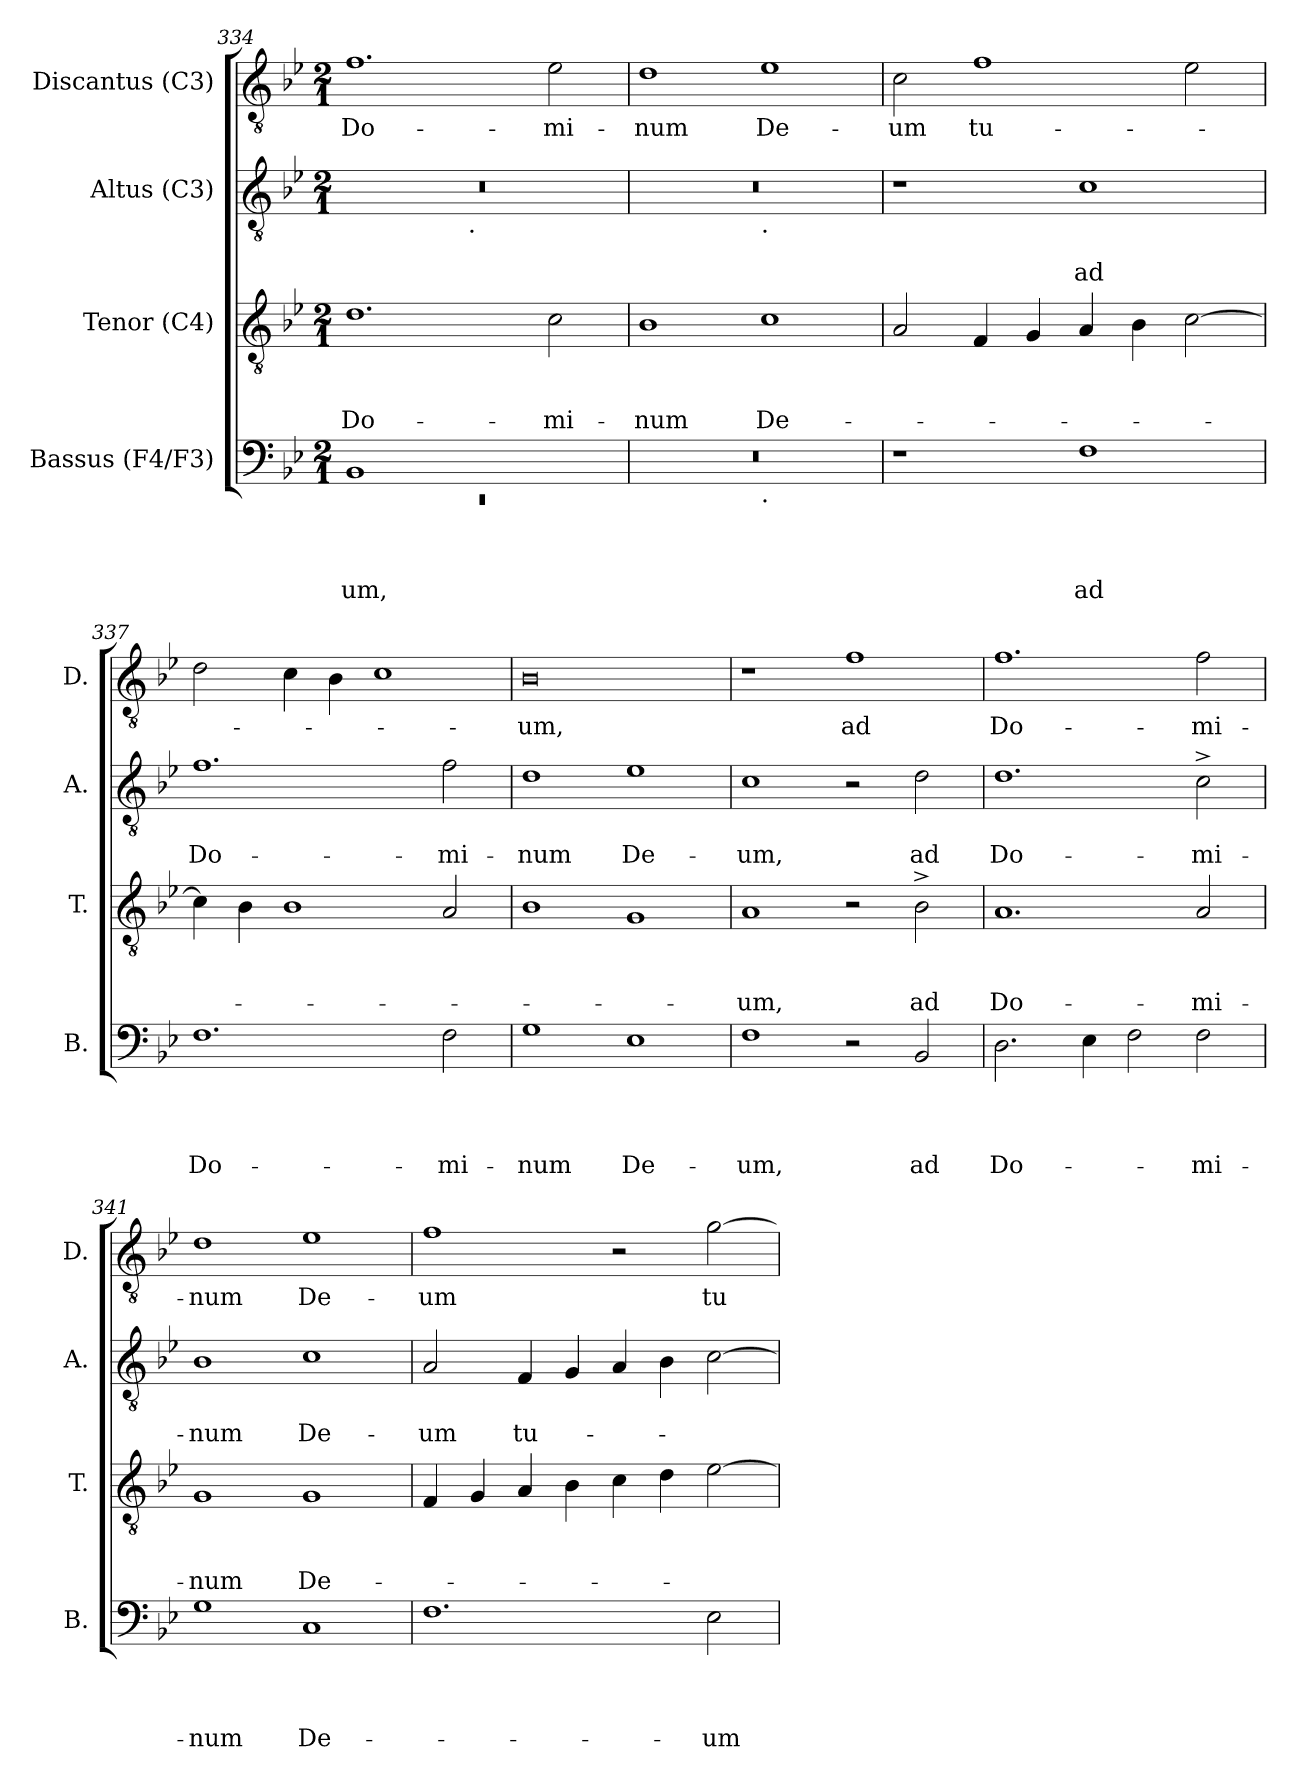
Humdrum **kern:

**kern	**text	**text	**text	**text	**kern	**text	**text	**text	**kern	**text	**text	**kern	**text
*part4	*part4	*part4	*part4	*part4	*part3	*part3	*part3	*part3	*part2	*part2	*part2	*part1	*part1
*staff4	*staff4	*staff4	*staff4	*staff4	*staff3	*staff3	*staff3	*staff3	*staff2	*staff2	*staff2	*staff1	*staff1
*I"Bassus (F4/F3)	*	*	*	*	*I"Tenor (C4)	*	*	*	*I"Altus (C3)	*	*	*I"Discantus (C3)	*
*I'B.	*	*	*	*	*I'T.	*	*	*	*I'A.	*	*	*I'D.	*
*clefF4	*	*	*	*	*clefGv2	*	*	*	*clefGv2	*	*	*clefGv2	*
*k[b-e-]	*	*	*	*	*k[b-e-]	*	*	*	*k[b-e-]	*	*	*k[b-e-]	*
*B-:	*	*	*	*	*B-:	*	*	*	*B-:	*	*	*B-:	*
*M2/1	*	*	*	*	*M2/1	*	*	*	*M2/1	*	*	*M2/1	*
=334	=334	=334	=334	=334	=334	=334	=334	=334	=334	=334	=334	=334	=334
*^	*	*	*	*	*	*	*	*	*	*	*	*	*
!	!LO:N:vis=1	!	!	!	!LO:LY:b	!	!	!	!LO:LY:b	!	!	!	!	!LO:LY:b
*	*	*	*	*	*	*	*	*	*	*^	*	*	*	*
1BB-	0rEE	.	.	.	-um,	1.d	.	.	Do-	0r	1ryy	.	.	1.f	Do-
!	!	!	!	!	!	!	!	!	!	!	!LO:TX:b:t=.	!	!	!	!
1ryy	.	.	.	.	.	.	.	.	.	.	1ryy	.	.	.	.
!	!	!	!	!	!	!	!	!	!LO:LY:b	!	!	!	!	!	!LO:LY:b
.	.	.	.	.	.	2c\	.	.	-mi-	.	.	.	.	2e-\	-mi-
=335	=335	=335	=335	=335	=335	=335	=335	=335	=335	=335	=335	=335	=335	=335	=335
!	!	!	!	!	!	!	!	!	!LO:LY:b	!	!	!	!	!	!LO:LY:b
0r	1ryy	.	.	.	.	1B-	.	.	-num	0r	1ryy	.	.	1d	-num
!	!	!	!	!	!	!	!	!	!	!	!LO:TX:b:t=.	!	!	!	!
!	!LO:TX:b:t=.	!	!	!	!	!	!	!	!	!	!	!	!	!	!
!	!	!	!	!	!	!	!	!	!LO:LY:b	!	!	!	!	!	!LO:LY:b
.	1ryy	.	.	.	.	1c	.	.	De-	.	1ryy	.	.	1e-	De-
=336	=336	=336	=336	=336	=336	=336	=336	=336	=336	=336	=336	=336	=336	=336	=336
!	!	!	!	!	!	!	!	!	!	!	!	!	!	!	!LO:LY:b
*v	*v	*	*	*	*	*	*	*	*	*v	*v	*	*	*	*
1r	.	.	.	.	2A/	.	.	.	1r	.	.	2c\	-um
!	!	!	!	!	!	!	!	!	!	!	!	!	!LO:LY:b
.	.	.	.	.	4F/	.	.	.	.	.	.	1f	tu-
.	.	.	.	.	4G/	.	.	.	.	.	.	.	.
!	!	!	!	!LO:LY:b	!	!	!	!	!	!	!LO:LY:b	!	!
1F	.	.	.	ad	4A/	.	.	.	1c	.	ad	.	.
.	.	.	.	.	4B-\	.	.	.	.	.	.	.	.
.	.	.	.	.	[>2c\	.	.	.	.	.	.	2e-\	.
=337	=337	=337	=337	=337	=337	=337	=337	=337	=337	=337	=337	=337	=337
!	!	!	!	!LO:LY:b	!	!	!	!	!	!	!LO:LY:b	!	!
1.F	.	.	.	Do-	4c\]	.	.	.	1.f	.	Do-	2d\	.
.	.	.	.	.	4B-\	.	.	.	.	.	.	.	.
.	.	.	.	.	1B-	.	.	.	.	.	.	4c\	.
.	.	.	.	.	.	.	.	.	.	.	.	4B-\	.
.	.	.	.	.	.	.	.	.	.	.	.	1c	.
!	!	!	!	!LO:LY:b	!	!	!	!	!	!	!LO:LY:b	!	!
2F\	.	.	.	-mi-	2A/	.	.	.	2f\	.	-mi-	.	.
!!LO:PB:g=z
=338	=338	=338	=338	=338	=338	=338	=338	=338	=338	=338	=338	=338	=338
!	!	!	!	!LO:LY:b	!	!	!	!	!	!	!LO:LY:b	!	!LO:LY:b
1G	.	.	.	-num	1B-	.	.	.	1d	.	-num	0B-	-um,
!	!	!	!	!LO:LY:b	!	!	!	!	!	!	!LO:LY:b	!	!
1E-	.	.	.	De-	1G	.	.	.	1e-	.	De-	.	.
=339	=339	=339	=339	=339	=339	=339	=339	=339	=339	=339	=339	=339	=339
!	!	!	!	!LO:LY:b	!	!	!	!LO:LY:b	!	!	!LO:LY:b	!	!
1F	.	.	.	-um,	1A	.	.	-um,	1c	.	-um,	1r	.
!	!	!	!	!	!	!	!	!	!	!	!	!	!LO:LY:b
2r	.	.	.	.	2r	.	.	.	2r	.	.	1f	ad
!	!	!	!	!LO:LY:b	!	!	!	!LO:LY:b	!	!	!LO:LY:b	!	!
2BB-/	.	.	.	ad	2B-^>\	.	.	ad	2d\	.	ad	.	.
=340	=340	=340	=340	=340	=340	=340	=340	=340	=340	=340	=340	=340	=340
!	!	!	!	!LO:LY:b	!	!	!	!LO:LY:b	!	!	!LO:LY:b	!	!LO:LY:b
2.D\	.	.	.	Do-	1.A	.	.	Do-	1.d	.	Do-	1.f	Do-
4E-\	.	.	.	.	.	.	.	.	.	.	.	.	.
2F\	.	.	.	.	.	.	.	.	.	.	.	.	.
!	!	!	!	!LO:LY:b	!	!	!	!LO:LY:b	!	!	!LO:LY:b	!	!LO:LY:b
2F\	.	.	.	-mi-	2A/	.	.	-mi-	2c^>\	.	-mi-	2f\	-mi-
=341	=341	=341	=341	=341	=341	=341	=341	=341	=341	=341	=341	=341	=341
!	!	!	!	!LO:LY:b	!	!	!	!LO:LY:b	!	!	!LO:LY:b	!	!LO:LY:b
1G	.	.	.	-num	1G	.	.	-num	1B-	.	-num	1d	-num
!	!	!	!	!LO:LY:b	!	!	!	!LO:LY:b	!	!	!LO:LY:b	!	!LO:LY:b
1C	.	.	.	De-	1G	.	.	De-	1c	.	De-	1e-	De-
=342	=342	=342	=342	=342	=342	=342	=342	=342	=342	=342	=342	=342	=342
!	!	!	!	!	!	!	!	!	!	!	!LO:LY:b	!	!LO:LY:b
1.F	.	.	.	.	4F/	.	.	.	2A/	.	-um	1f	-um
.	.	.	.	.	4G/	.	.	.	.	.	.	.	.
!	!	!	!	!	!	!	!	!	!	!	!LO:LY:b	!	!
.	.	.	.	.	4A/	.	.	.	4F/	.	tu-	.	.
.	.	.	.	.	4B-\	.	.	.	4G/	.	.	.	.
.	.	.	.	.	4c\	.	.	.	4A/	.	.	2r	.
.	.	.	.	.	4d\	.	.	.	4B-\	.	.	.	.
!	!	!	!	!LO:LY:b	!	!	!	!	!	!	!	!	!LO:LY:b
2E-\	.	.	.	-um	[<2e-\	.	.	.	[<2c\	.	.	[<2g\	tu-
=	=	=	=	=	=	=	=	=	=	=	=	=	=
*-	*-	*-	*-	*-	*-	*-	*-	*-	*-	*-	*-	*-	*-
